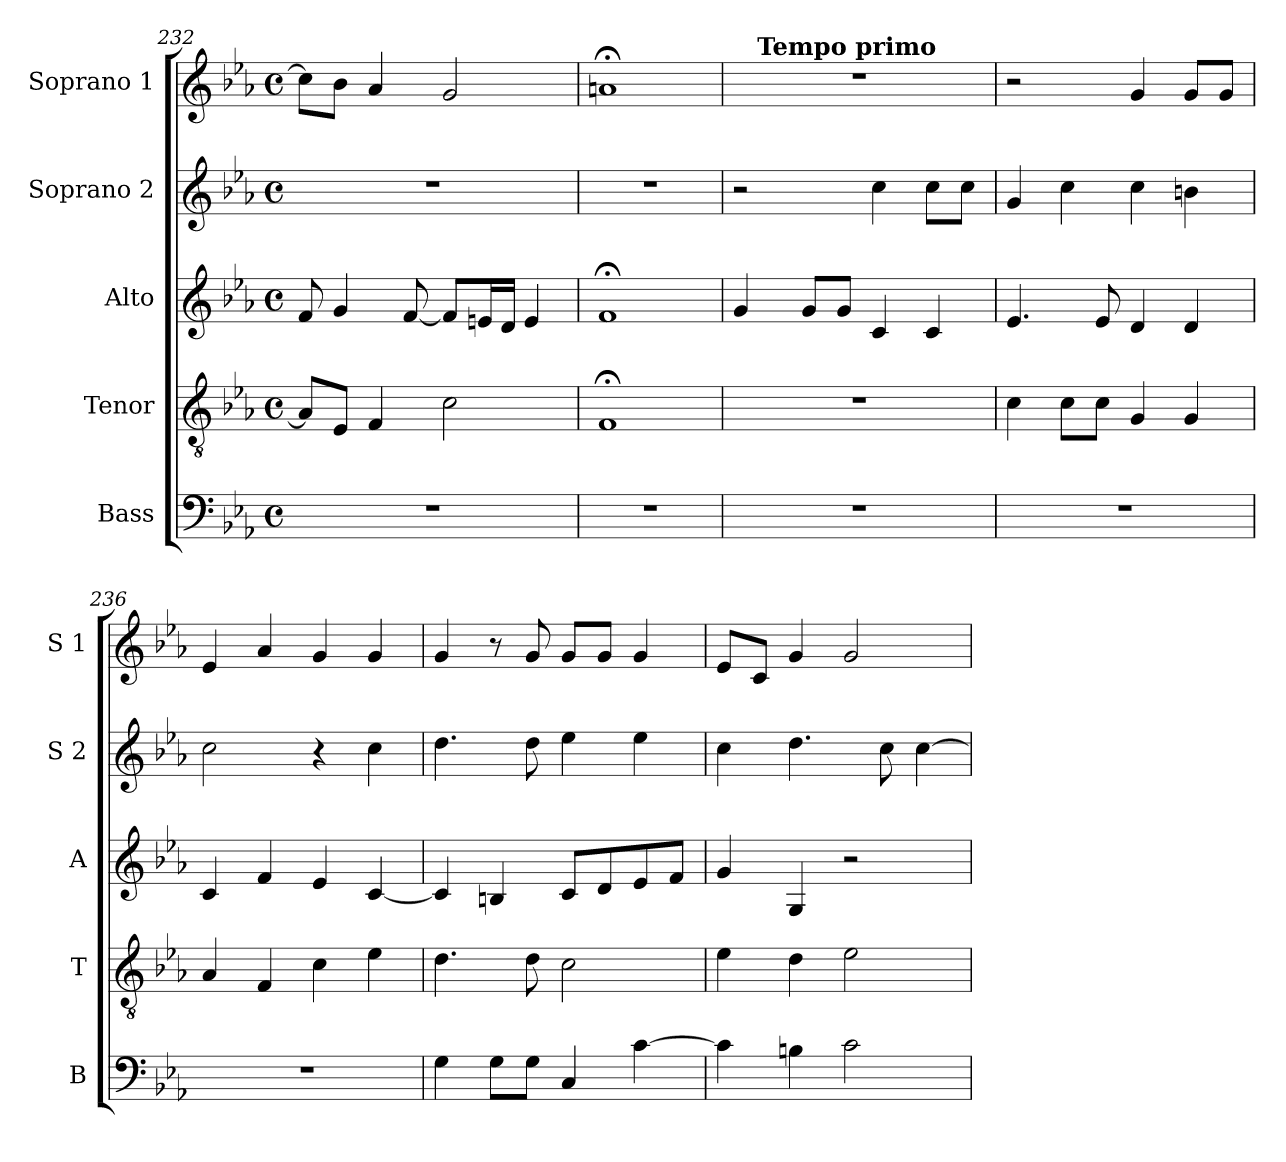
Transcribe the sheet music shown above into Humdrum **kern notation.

**kern	**kern	**kern	**kern	**kern
*part5	*part4	*part3	*part2	*part1
*staff5	*staff4	*staff3	*staff2	*staff1
*I"Bass	*I"Tenor	*I"Alto	*I"Soprano 2	*I"Soprano 1
*I'B	*I'T	*I'A	*I'S 2	*I'S 1
*clefF4	*clefGv2	*clefG2	*clefG2	*clefG2
*k[b-e-a-]	*k[b-e-a-]	*k[b-e-a-]	*k[b-e-a-]	*k[b-e-a-]
*E-:	*E-:	*E-:	*E-:	*E-:
*M4/4	*M4/4	*M4/4	*M4/4	*M4/4
*met(c)	*met(c)	*met(c)	*met(c)	*met(c)
=232	=232	=232	=232	=232
1r	8A-/L]	8f/	1r	8cc\L]
.	8E-/J	4g/	.	8b-\J
.	4F/	.	.	4a-/
.	.	[<8f/	.	.
.	2c\	8f/L]	.	2g/
.	.	16en/L	.	.
.	.	16d/JJ	.	.
.	.	4e/	.	.
=233	=233	=233	=233	=233
1r	1F;	1f;	1r	1an;
!!LO:LB:g=z
=234	=234	=234	=234	=234
*	*	*	*	*^
1r	1r	4g/	2r	1r	16ryy
!	!	!	!	!	!LO:TX:a:B:t=Tempo primo
.	.	.	.	.	2...ryy
.	.	8g/L	.	.	.
.	.	8g/J	.	.	.
.	.	4c/	4cc\	.	.
.	.	4c/	8cc\L	.	.
.	.	.	8cc\J	.	.
*	*	*	*	*v	*v
=235	=235	=235	=235	=235
1r	4c\	4.e-/	4g/	2r
.	8c\L	.	4cc\	.
.	8c\J	8e-/	.	.
.	4G/	4d/	4cc\	4g/
.	4G/	4d/	4bn\	8g/L
.	.	.	.	8g/J
=236	=236	=236	=236	=236
1r	4A-/	4c/	2cc\	4e-/
.	4F/	4f/	.	4a-/
.	4c\	4e-/	4r	4g/
.	4e-\	[<4c/	4cc\	4g/
=237	=237	=237	=237	=237
4G\	4.d\	4c/]	4.dd\	4g/
8G\L	.	4Bn/	.	8r
8G\J	8d\	.	8dd\	8g/
4C/	2c\	8c/L	4ee-\	8g/L
.	.	8d/	.	8g/J
[>4c\	.	8e-/	4ee-\	4g/
.	.	8f/J	.	.
=238	=238	=238	=238	=238
4c\]	4e-\	4g/	4cc\	8e-/L
.	.	.	.	8c/J
4Bn\	4d\	4G/	4.dd\	4g/
2c\	2e-\	2r	.	2g/
.	.	.	8cc\	.
.	.	.	[<4cc\	.
=	=	=	=	=
*-	*-	*-	*-	*-
